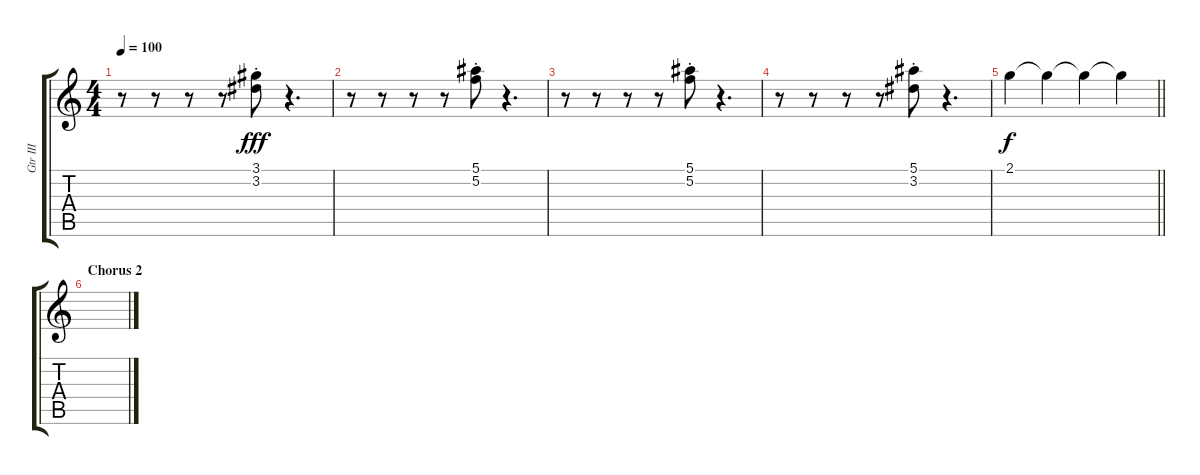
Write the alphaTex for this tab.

\track ("Gtr III" "Gtr III") {instrument electricguitarjazz}
\staff {score tabs}
\tuning (F4 C4 Ab3 Eb3 Bb2 F2) {hide}
\ts (4 4)
\tempo 100
\clef g2
\ks c
r.8{dy fff} r.8 r.8 r.8 (3.1{st} 3.2{st}).8 r.4{d} |
r.8 r.8 r.8 r.8 (5.1{st} 5.2{st}).8 r.4{d} |
r.8 r.8 r.8 r.8 (5.1{st} 5.2{st}).8 r.4{d} |
r.8 r.8 r.8 r.8 (5.1{st} 3.2{st}).8 r.4{d} |
\barLineRight lightlight
2.1.4{dy f} 2.1{t}.4 2.1{t}.4 2.1{t}.4 |
\section ("" "Chorus 2")
